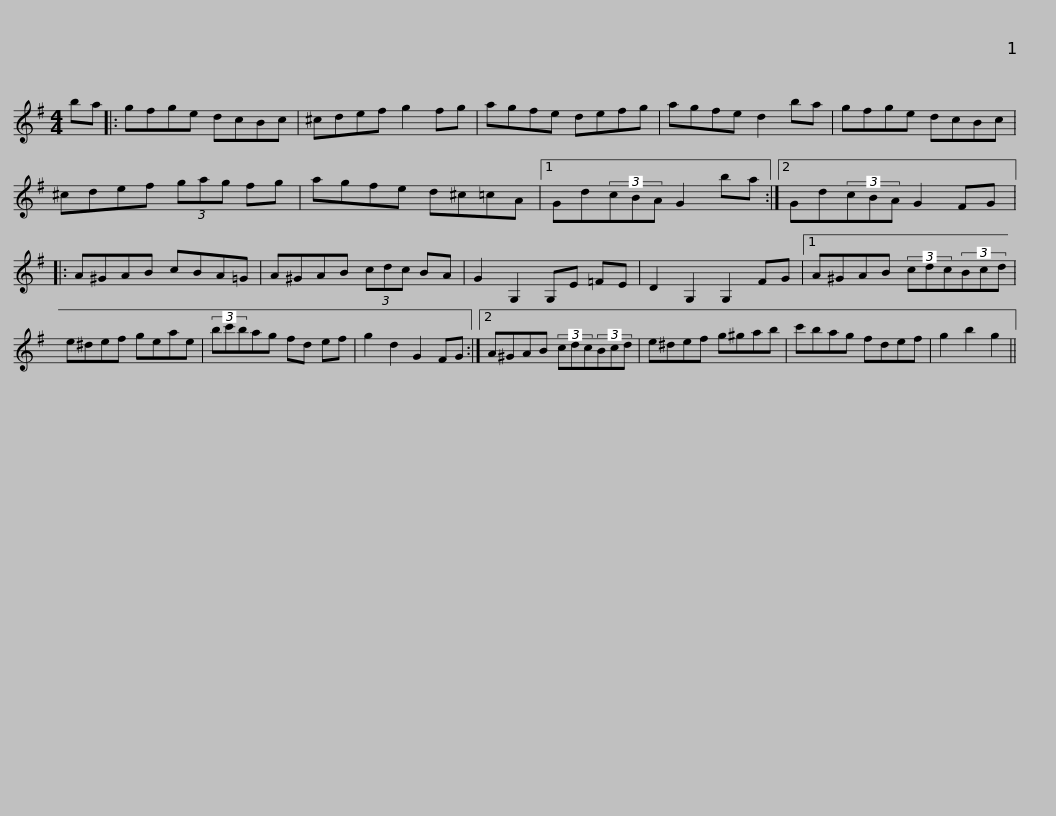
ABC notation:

X:1
L:1/8
M:4/4
I:linebreak $
K:G
V:1 treble
V:1
 ba |: gfge dcBc | ^cdef g2 fg | agfe defg | agfe d2 ba | %5
 gfge dcBc |$ ^cdef (3gag fg | agfe d^c=cA |1 Gd(3cBA G2 ba :|2 Gd(3cBA G2 FG |:$ %10
 A^GAB cBA=G | A^GAB (3cdc BA | G2 G,2 G,E =FE | D2 G,2 G,2 FG |1 A^GAB (3cdc(3Bcd |$ %15
 e^def geae | (3bc'bag fd ef | g2 d2 G2 FG :|2 A^GAB (3cdc(3Bcd | e^def g^gab |$ %20
 c'bag fdef | g2 b2 g2 || %22
